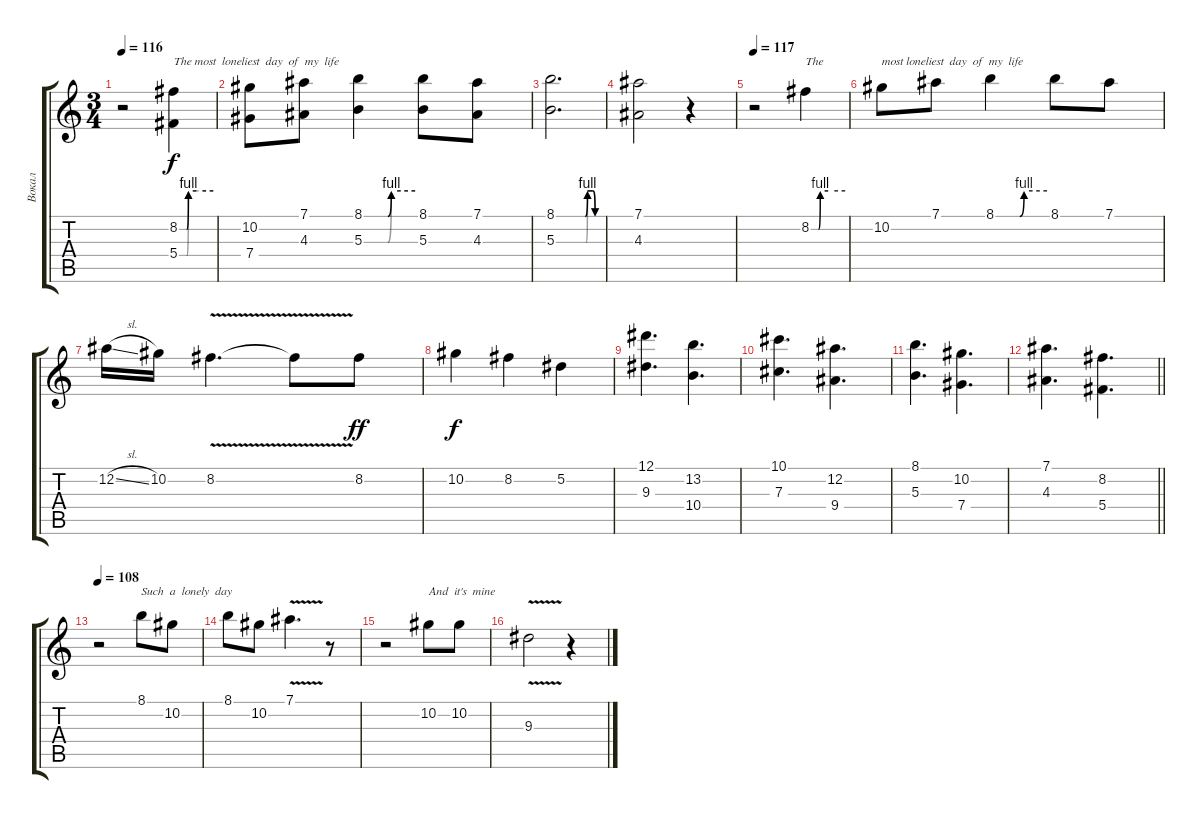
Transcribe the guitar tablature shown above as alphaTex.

\track ("Вокал" "Вокал") {instrument distortionguitar}
\staff {score tabs}
\tuning (Eb4 Bb3 Gb3 Db3 Ab2 Eb2) {hide}
\ts (3 4)
\tempo 116
\clef g2
\ks c
r.2{dy f} (8.2{be (custom 0 0 13 0 16 4 30 4 60 4)} 5.4{be (custom 0 0 13 0 16 4 60 4)}).4{txt "The most  loneliest  day  of  my  life"} |
(10.2 7.4).8 (7.1 4.3).8 (8.1{be (custom 0 0 28 0 32 4 60 4)} 5.3{be (custom 0 0 28 0 32 4 60 4)}).4 (8.1 5.3).8 (7.1 4.3).8 |
(8.1{be (custom 0 0 38 0 41 4 48 4 51 0 60 0)} 5.3{be (custom 0 0 39 0 41 4 49 4 51 0 60 0)}).2{d} |
(7.1 4.3).2 r.4 |
\tempo 117
r.2 8.2{be (custom 0 0 13 0 16 4 30 4 60 4)}.4{txt "The "} |
10.2.8{txt "most loneliest  day  of  my  life"} 7.1.8 8.1{be (custom 0 0 28 0 33 4 60 4)}.4 8.1.8 7.1.8 |
12.2{sl}.16 10.2.16 8.2{v}.4{d} 8.2{t}.8 8.2.8{dy ff} |
10.2.4{dy f} 8.2.4 5.2.4 |
(12.1 9.3).4{d} (13.2 10.4).4{d} |
(10.1 7.3).4{d} (12.2 9.4).4{d} |
(8.1 5.3).4{d} (10.2 7.4).4{d} |
\barLineRight lightlight
(7.1 4.3).4{d} (8.2 5.4).4{d} |
\tempo 108
r.2 8.1.8{txt "Such  a  lonely  day"} 10.2.8 |
8.1.8 10.2.8 7.1{v}.4{d} r.8 |
r.2 10.2.8{txt "And  it's  mine"} 10.2.8 |
9.3{v}.2 r.4
